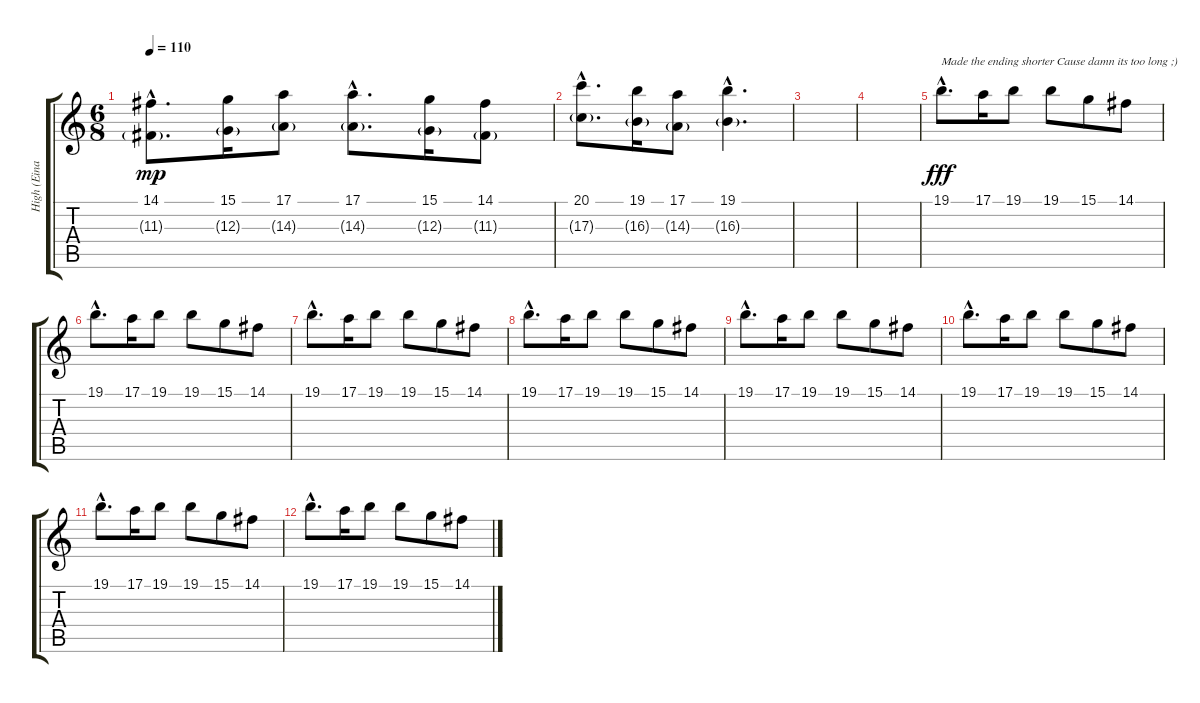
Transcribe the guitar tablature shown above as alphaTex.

\track ("High (Einar)" "High (Eina") {instrument electricgrandpiano}
\staff {score tabs}
\tuning (E4 B3 G3 D3 A2 E2) {hide}
\ts (6 8)
\tempo 110
\clef g2
\ks c
(14.1{hac} 11.3{g hac}).8{d dy mp} (15.1 12.3{g}).16 (17.1 14.3{g}).8 (17.1{hac} 14.3{g hac}).8{d} (15.1 12.3{g}).16 (14.1 11.3{g}).8 |
(20.1{hac} 17.3{g hac}).8{d} (19.1 16.3{g}).16 (17.1 14.3{g}).8 (19.1{hac} 16.3{g hac}).4{d} |
|
|
19.1{hac}.8{d txt "Made the ending shorter Cause damn its too long ;)" dy fff volume 16 instrument vibraphone} 17.1.16 19.1.8 19.1.8 15.1.8 14.1.8 |
19.1{hac}.8{d} 17.1.16 19.1.8 19.1.8 15.1.8 14.1.8 |
19.1{hac}.8{d} 17.1.16 19.1.8 19.1.8 15.1.8 14.1.8 |
19.1{hac}.8{d} 17.1.16 19.1.8 19.1.8 15.1.8 14.1.8 |
19.1{hac}.8{d volume 1} 17.1.16 19.1.8 19.1.8 15.1.8 14.1.8 |
19.1{hac}.8{d} 17.1.16 19.1.8 19.1.8 15.1.8 14.1.8 |
19.1{hac}.8{d} 17.1.16 19.1.8 19.1.8 15.1.8 14.1.8 |
19.1{hac}.8{d} 17.1.16 19.1.8 19.1.8 15.1.8 14.1.8
